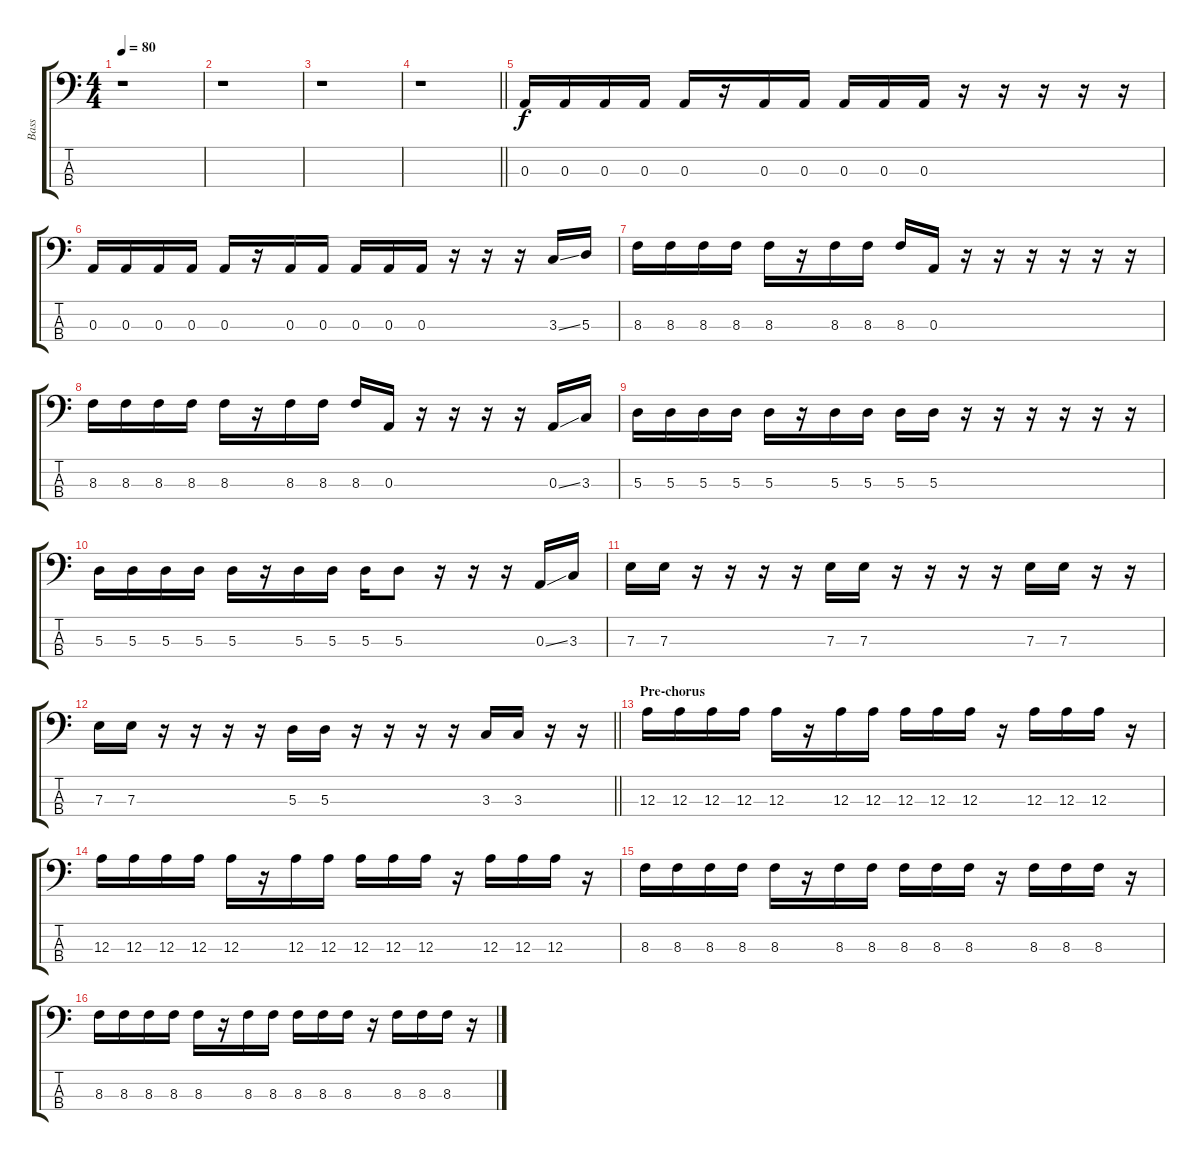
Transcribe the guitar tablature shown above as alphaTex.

\track ("Bass" "Bass") {instrument electricbasspick}
\staff {score tabs}
\tuning (G2 D2 A1 E1) {hide}
\ts (4 4)
\tempo 80
\clef f4
\ks c
r.1{dy f} |
r.1 |
r.1 |
\barLineRight lightlight
r.1 |
\section ("" "")
0.3.16 0.3.16 0.3.16 0.3.16 0.3.16 r.16 0.3.16 0.3.16 0.3.16 0.3.16 0.3.16 r.16 r.16 r.16 r.16 r.16 |
0.3.16 0.3.16 0.3.16 0.3.16 0.3.16 r.16 0.3.16 0.3.16 0.3.16 0.3.16 0.3.16 r.16 r.16 r.16 3.3{ss}.16 5.3.16 |
8.3.16 8.3.16 8.3.16 8.3.16 8.3.16 r.16 8.3.16 8.3.16 8.3.16 0.3.16 r.16 r.16 r.16 r.16 r.16 r.16 |
8.3.16 8.3.16 8.3.16 8.3.16 8.3.16 r.16 8.3.16 8.3.16 8.3.16 0.3.16 r.16 r.16 r.16 r.16 0.3{ss}.16 3.3.16 |
5.3.16 5.3.16 5.3.16 5.3.16 5.3.16 r.16 5.3.16 5.3.16 5.3.16 5.3.16 r.16 r.16 r.16 r.16 r.16 r.16 |
5.3.16 5.3.16 5.3.16 5.3.16 5.3.16 r.16 5.3.16 5.3.16 5.3.16 5.3.8 r.16 r.16 r.16 0.3{ss}.16 3.3.16 |
7.3.16 7.3.16 r.16 r.16 r.16 r.16 7.3.16 7.3.16 r.16 r.16 r.16 r.16 7.3.16 7.3.16 r.16 r.16 |
\barLineRight lightlight
7.3.16 7.3.16 r.16 r.16 r.16 r.16 5.3.16 5.3.16 r.16 r.16 r.16 r.16 3.3.16 3.3.16 r.16 r.16 |
\section ("" "Pre-chorus")
12.3.16 12.3.16 12.3.16 12.3.16 12.3.16 r.16 12.3.16 12.3.16 12.3.16 12.3.16 12.3.16 r.16 12.3.16 12.3.16 12.3.16 r.16 |
12.3.16 12.3.16 12.3.16 12.3.16 12.3.16 r.16 12.3.16 12.3.16 12.3.16 12.3.16 12.3.16 r.16 12.3.16 12.3.16 12.3.16 r.16 |
8.3.16 8.3.16 8.3.16 8.3.16 8.3.16 r.16 8.3.16 8.3.16 8.3.16 8.3.16 8.3.16 r.16 8.3.16 8.3.16 8.3.16 r.16 |
8.3.16 8.3.16 8.3.16 8.3.16 8.3.16 r.16 8.3.16 8.3.16 8.3.16 8.3.16 8.3.16 r.16 8.3.16 8.3.16 8.3.16 r.16
